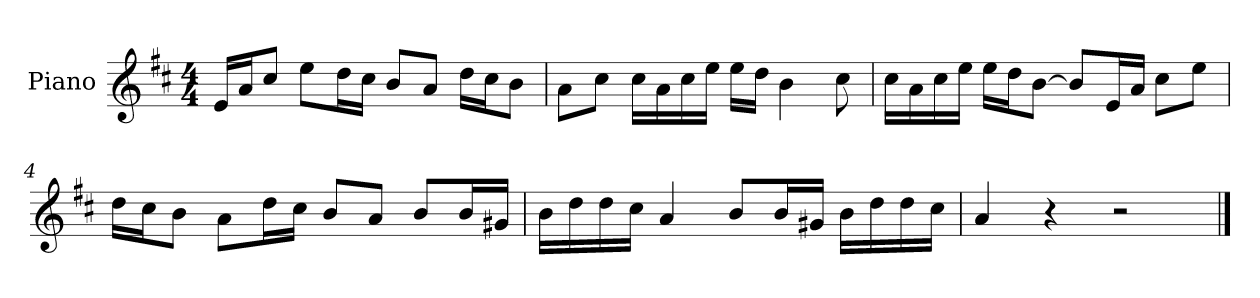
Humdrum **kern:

**kern
*part1
*staff1
*I"Piano
*I'P-no
*clefG2
*k[f#c#]
*M4/4
*MM90
=1
16e/LL
16a/J
8cc#/J
8ee\L
16dd\L
16cc#\JJ
8b/L
8a/J
16dd\LL
16cc#\J
8b\J
=2
8a\L
8cc#\J
16cc#\LL
16a\
16cc#\
16ee\JJ
16ee\LL
16dd\JJ
4b\
8cc#\
=3
16cc#\LL
16a\
16cc#\
16ee\JJ
16ee\LL
16dd\J
[8b\J
8b/L]
16e/L
16a/JJ
8cc#\L
8ee\J
!!LO:LB:g=z
=4
16dd\LL
16cc#\J
8b\J
8a\L
16dd\L
16cc#\JJ
8b/L
8a/J
8b/L
16b/L
16g#X/JJ
=5
16b\LL
16dd\
16dd\
16cc#\JJ
4a/
8b/L
16b/L
16g#X/JJ
16b\LL
16dd\
16dd\
16cc#\JJ
=6
4a/
4r
2r
==
*-
